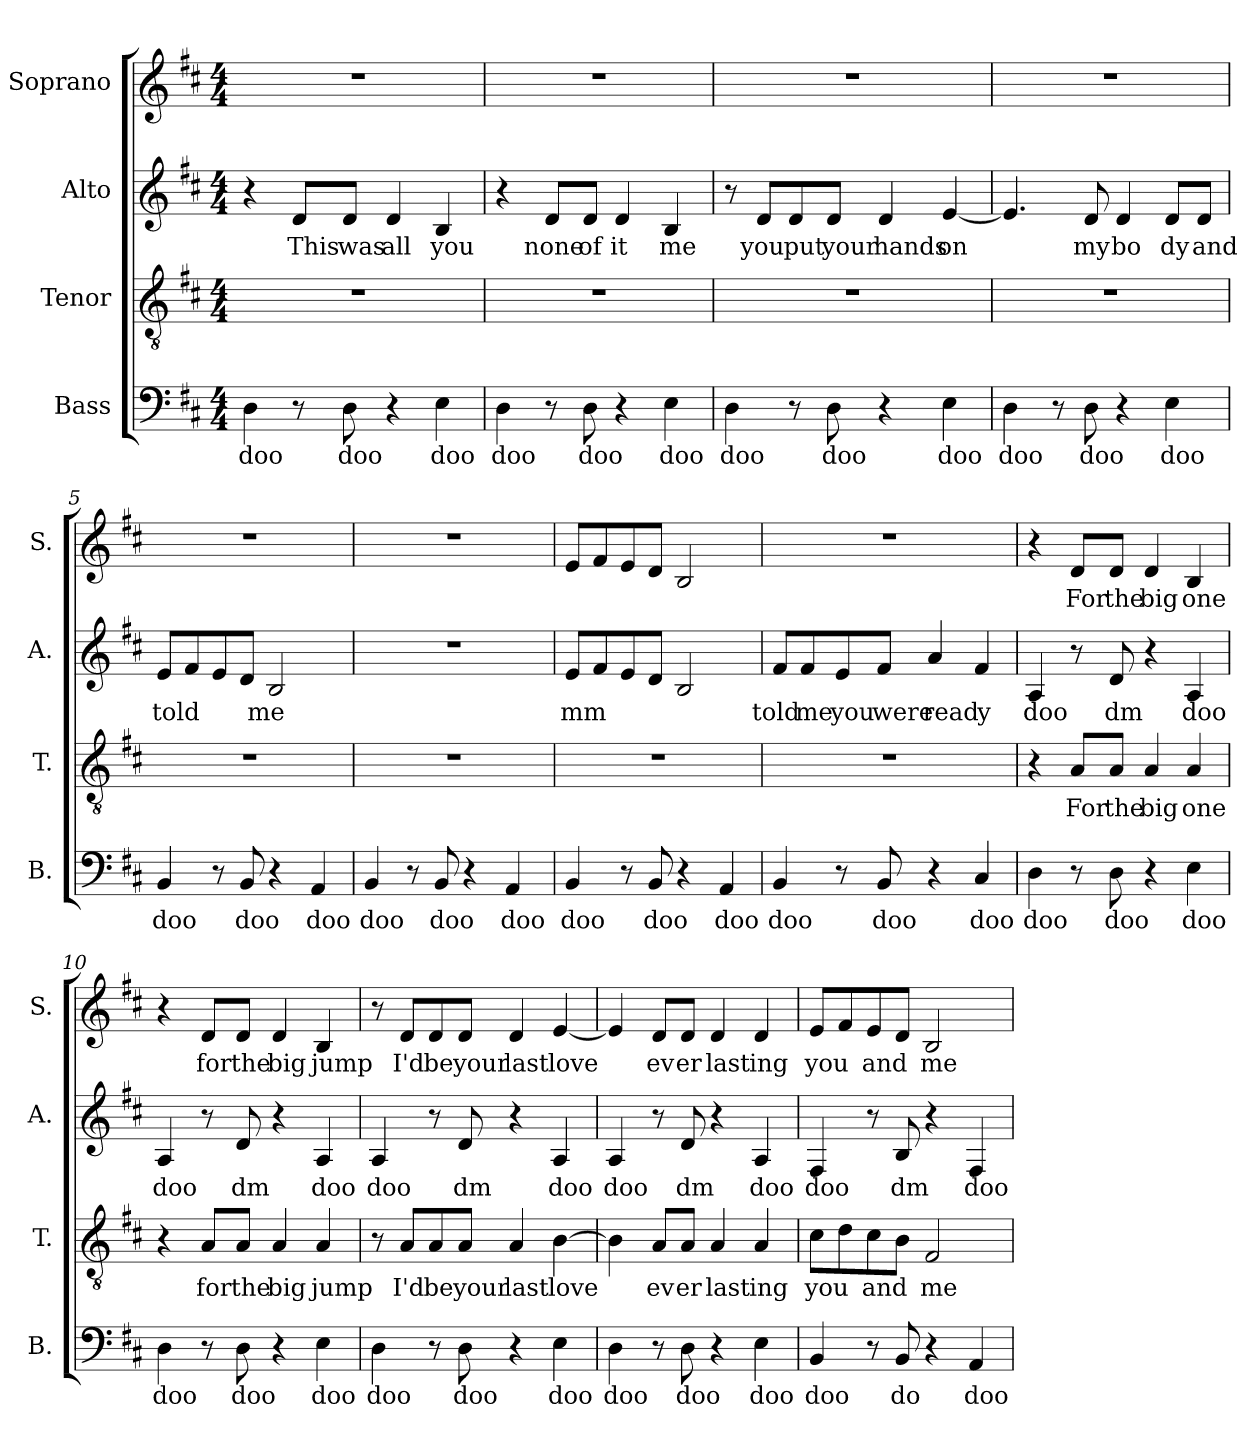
**kern	**text	**kern	**text	**kern	**text	**kern	**text
*part4	*part4	*part3	*part3	*part2	*part2	*part1	*part1
*staff4	*staff4	*staff3	*staff3	*staff2	*staff2	*staff1	*staff1
*I"Bass	*	*I"Tenor	*	*I"Alto	*	*I"Soprano	*
*I'B.	*	*I'T.	*	*I'A.	*	*I'S.	*
*clefF4	*	*clefGv2	*	*clefG2	*	*clefG2	*
*k[f#c#]	*	*k[f#c#]	*	*k[f#c#]	*	*k[f#c#]	*
*M4/4	*	*M4/4	*	*M4/4	*	*M4/4	*
*MM160	*	*MM160	*	*MM160	*	*MM160	*
=1	=1	=1	=1	=1	=1	=1	=1
4D\	doo	1r	.	4r	.	1r	.
8r	.	.	.	8d/L	This	.	.
8D\	doo	.	.	8d/J	was	.	.
4r	.	.	.	4d/	all	.	.
4E\	doo	.	.	4B/	you	.	.
=2	=2	=2	=2	=2	=2	=2	=2
4D\	doo	1r	.	4r	.	1r	.
8r	.	.	.	8d/L	none	.	.
8D\	doo	.	.	8d/J	of	.	.
4r	.	.	.	4d/	it	.	.
4E\	doo	.	.	4B/	me	.	.
=3	=3	=3	=3	=3	=3	=3	=3
4D\	doo	1r	.	8r	.	1r	.
.	.	.	.	8d/L	you	.	.
8r	.	.	.	8d/	put	.	.
8D\	doo	.	.	8d/J	your	.	.
4r	.	.	.	4d/	hands	.	.
4E\	doo	.	.	[4e/	on	.	.
=4	=4	=4	=4	=4	=4	=4	=4
4D\	doo	1r	.	4.e/]	.	1r	.
8r	.	.	.	.	.	.	.
8D\	doo	.	.	8d/	my	.	.
4r	.	.	.	4d/	bo	.	.
4E\	doo	.	.	8d/L	dy	.	.
.	.	.	.	8d/J	and	.	.
!!LO:LB:g=z
=5	=5	=5	=5	=5	=5	=5	=5
4BB/	doo	1r	.	8e/L	told	1r	.
.	.	.	.	8f#/	.	.	.
8r	.	.	.	8e/	.	.	.
8BB/	doo	.	.	8d/J	.	.	.
4r	.	.	.	2B/	me	.	.
4AA/	doo	.	.	.	.	.	.
=6	=6	=6	=6	=6	=6	=6	=6
4BB/	doo	1r	.	1r	.	1r	.
8r	.	.	.	.	.	.	.
8BB/	doo	.	.	.	.	.	.
4r	.	.	.	.	.	.	.
4AA/	doo	.	.	.	.	.	.
=7	=7	=7	=7	=7	=7	=7	=7
4BB/	doo	1r	.	8e/L	mm	8e/L	.
.	.	.	.	8f#/	.	8f#/	.
8r	.	.	.	8e/	.	8e/	.
8BB/	doo	.	.	8d/J	.	8d/J	.
4r	.	.	.	2B/	.	2B/	.
4AA/	doo	.	.	.	.	.	.
=8	=8	=8	=8	=8	=8	=8	=8
4BB/	doo	1r	.	8f#/L	told	1r	.
.	.	.	.	8f#/	me	.	.
8r	.	.	.	8e/	you	.	.
8BB/	doo	.	.	8f#/J	were	.	.
4r	.	.	.	4a/	read	.	.
4C#/	doo	.	.	4f#/	y	.	.
!!LO:PB:g=z
=9	=9	=9	=9	=9	=9	=9	=9
4D\	doo	4r	.	4A/	doo	4r	.
8r	.	8A/L	For	8r	.	8d/L	For
8D\	doo	8A/J	the	8d/	dm	8d/J	the
4r	.	4A/	big	4r	.	4d/	big
4E\	doo	4A/	one	4A/	doo	4B/	one
=10	=10	=10	=10	=10	=10	=10	=10
4D\	doo	4r	.	4A/	doo	4r	.
8r	.	8A/L	for	8r	.	8d/L	for
8D\	doo	8A/J	the	8d/	dm	8d/J	the
4r	.	4A/	big	4r	.	4d/	big
4E\	doo	4A/	jump	4A/	doo	4B/	jump
=11	=11	=11	=11	=11	=11	=11	=11
4D\	doo	8r	.	4A/	doo	8r	.
.	.	8A/L	I'd	.	.	8d/L	I'd
8r	.	8A/	be	8r	.	8d/	be
8D\	doo	8A/J	your	8d/	dm	8d/J	your
4r	.	4A/	last	4r	.	4d/	last
4E\	doo	[4B\	love	4A/	doo	[4e/	love
=12	=12	=12	=12	=12	=12	=12	=12
4D\	doo	4B\]	.	4A/	doo	4e/]	.
8r	.	8A/L	ev	8r	.	8d/L	ev
8D\	doo	8A/J	er	8d/	dm	8d/J	er
4r	.	4A/	last	4r	.	4d/	last
4E\	doo	4A/	ing	4A/	doo	4d/	ing
!!LO:LB:g=z
=13	=13	=13	=13	=13	=13	=13	=13
4BB/	doo	8c#\L	you	4F#/	doo	8e/L	you
.	.	8d\	.	.	.	8f#/	.
8r	.	8c#\	and	8r	.	8e/	and
8BB/	do	8B\J	.	8B/	dm	8d/J	.
4r	.	2F#/	me	4r	.	2B/	me
4AA/	doo	.	.	4F#/	doo	.	.
=	=	=	=	=	=	=	=
*-	*-	*-	*-	*-	*-	*-	*-
